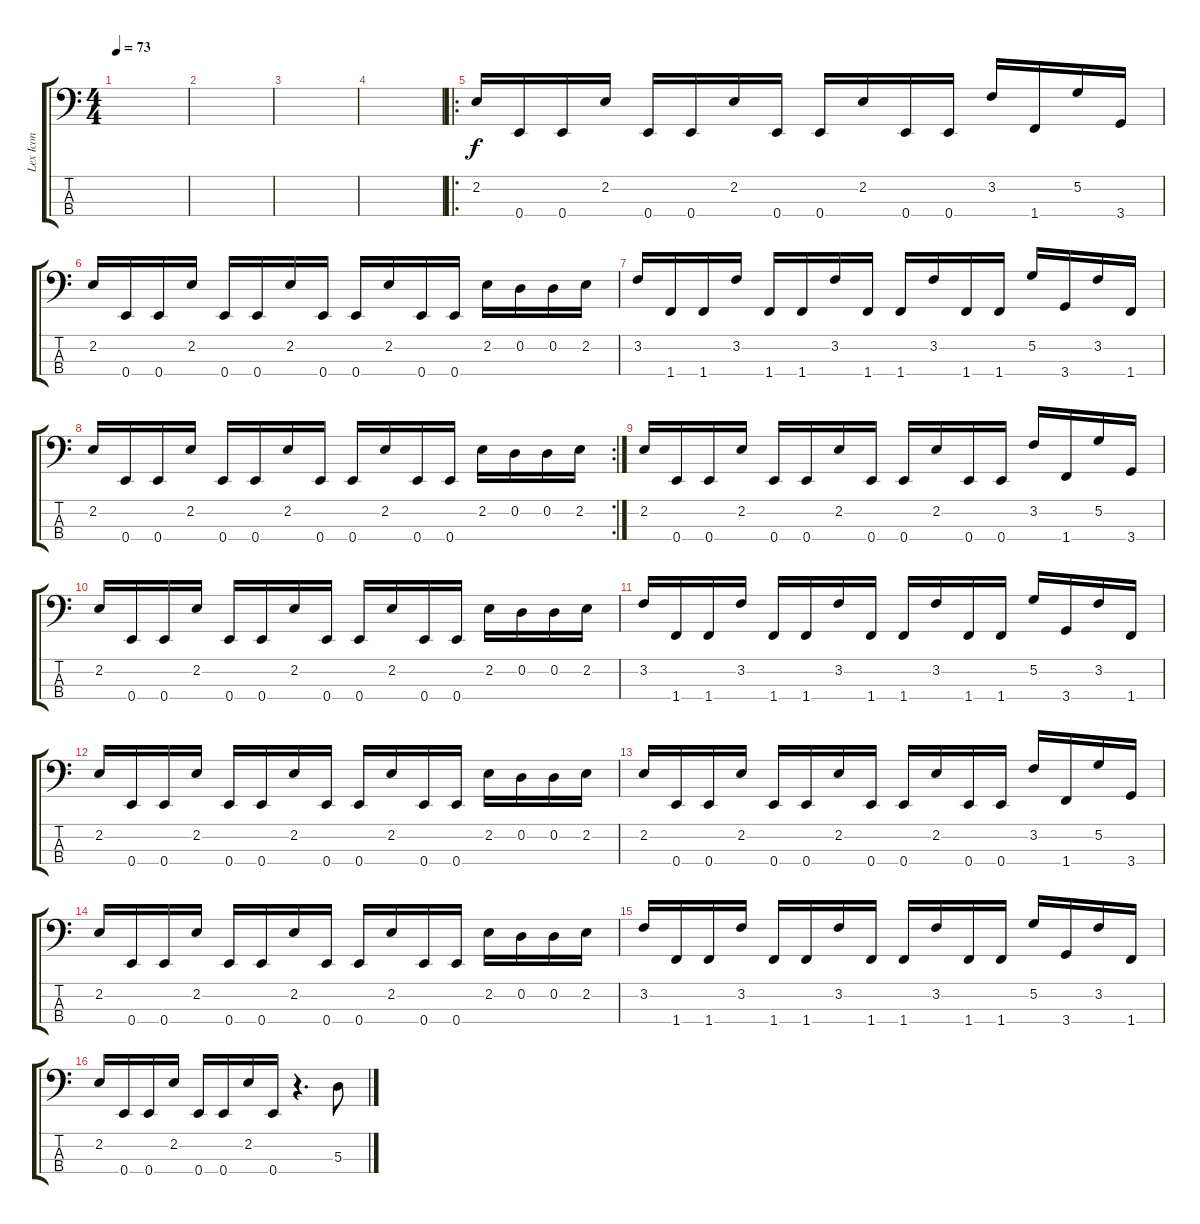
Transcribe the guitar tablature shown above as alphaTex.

\track ("Lex Icon" "Lex Icon") {instrument electricbasspick}
\staff {score tabs}
\tuning (G2 D2 A1 E1) {hide}
\ts (4 4)
\tempo 73
\clef f4
\ks c
|
|
|
|
\ro
2.2.16 0.4.16 0.4.16 2.2.16 0.4.16 0.4.16 2.2.16 0.4.16 0.4.16 2.2.16 0.4.16 0.4.16 3.2.16 1.4.16 5.2.16 3.4.16 |
2.2.16 0.4.16 0.4.16 2.2.16 0.4.16 0.4.16 2.2.16 0.4.16 0.4.16 2.2.16 0.4.16 0.4.16 2.2.16 0.2.16 0.2.16 2.2.16 |
3.2.16 1.4.16 1.4.16 3.2.16 1.4.16 1.4.16 3.2.16 1.4.16 1.4.16 3.2.16 1.4.16 1.4.16 5.2.16 3.4.16 3.2.16 1.4.16 |
\rc 2
2.2.16 0.4.16 0.4.16 2.2.16 0.4.16 0.4.16 2.2.16 0.4.16 0.4.16 2.2.16 0.4.16 0.4.16 2.2.16 0.2.16 0.2.16 2.2.16 |
2.2.16 0.4.16 0.4.16 2.2.16 0.4.16 0.4.16 2.2.16 0.4.16 0.4.16 2.2.16 0.4.16 0.4.16 3.2.16 1.4.16 5.2.16 3.4.16 |
2.2.16 0.4.16 0.4.16 2.2.16 0.4.16 0.4.16 2.2.16 0.4.16 0.4.16 2.2.16 0.4.16 0.4.16 2.2.16 0.2.16 0.2.16 2.2.16 |
3.2.16 1.4.16 1.4.16 3.2.16 1.4.16 1.4.16 3.2.16 1.4.16 1.4.16 3.2.16 1.4.16 1.4.16 5.2.16 3.4.16 3.2.16 1.4.16 |
2.2.16 0.4.16 0.4.16 2.2.16 0.4.16 0.4.16 2.2.16 0.4.16 0.4.16 2.2.16 0.4.16 0.4.16 2.2.16 0.2.16 0.2.16 2.2.16 |
2.2.16 0.4.16 0.4.16 2.2.16 0.4.16 0.4.16 2.2.16 0.4.16 0.4.16 2.2.16 0.4.16 0.4.16 3.2.16 1.4.16 5.2.16 3.4.16 |
2.2.16 0.4.16 0.4.16 2.2.16 0.4.16 0.4.16 2.2.16 0.4.16 0.4.16 2.2.16 0.4.16 0.4.16 2.2.16 0.2.16 0.2.16 2.2.16 |
3.2.16 1.4.16 1.4.16 3.2.16 1.4.16 1.4.16 3.2.16 1.4.16 1.4.16 3.2.16 1.4.16 1.4.16 5.2.16 3.4.16 3.2.16 1.4.16 |
2.2.16 0.4.16 0.4.16 2.2.16 0.4.16 0.4.16 2.2.16 0.4.16 r.4{d} 5.3.8
